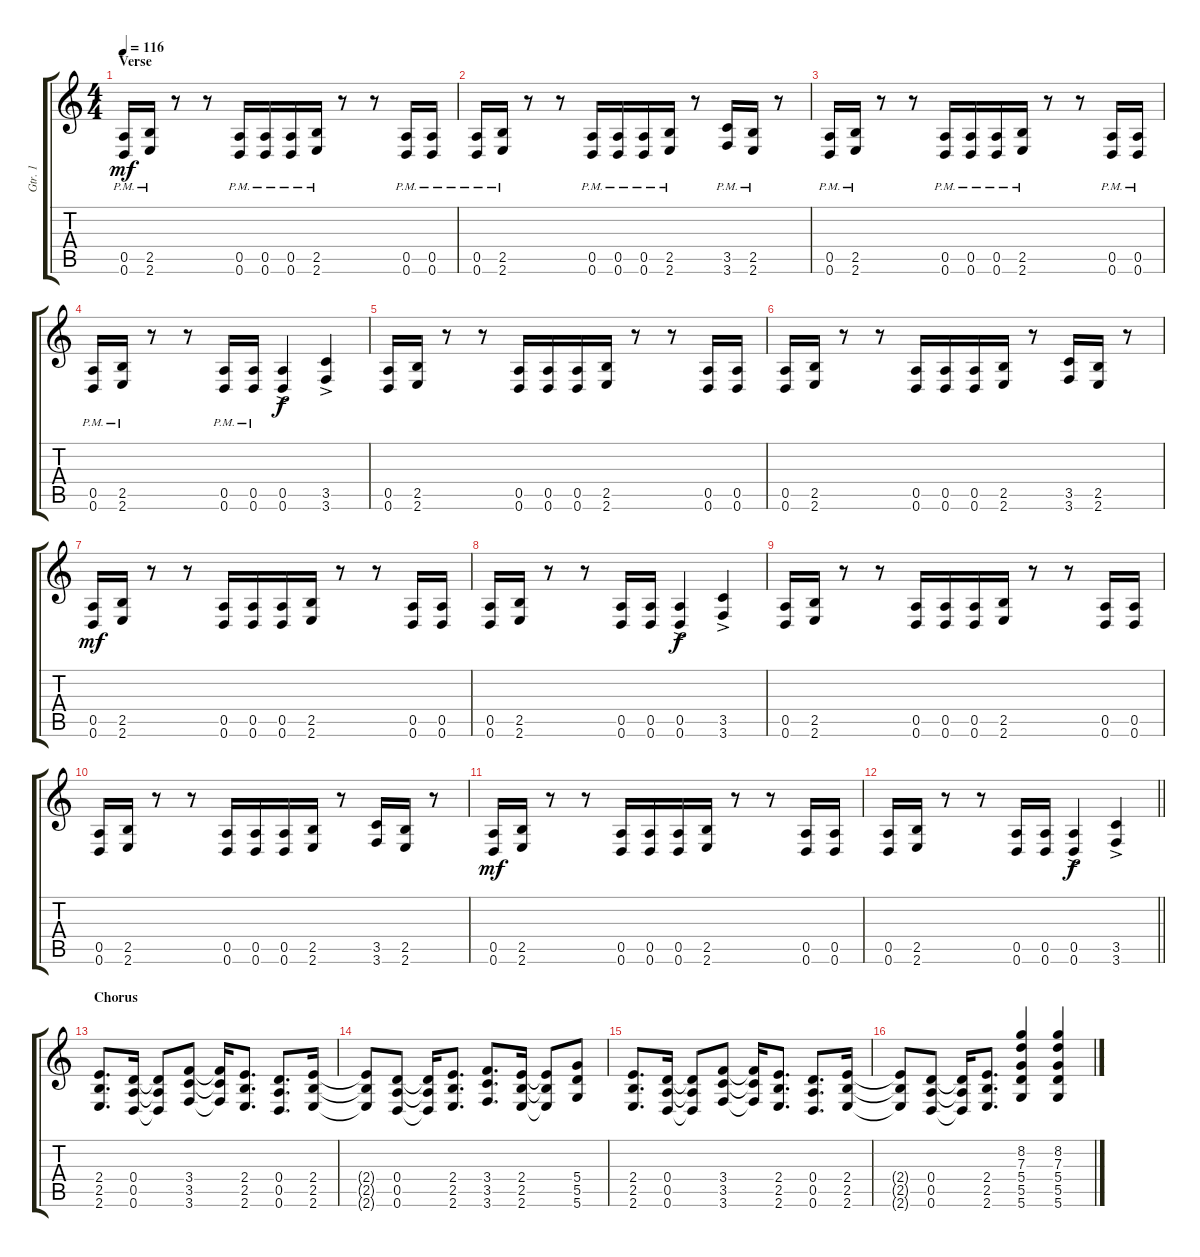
\track ("Gtr. 1" "Gtr. 1") {instrument distortionguitar}
\staff {score tabs}
\tuning (E4 B3 G3 D3 A2 D2) {hide}
\ts (4 4)
\section ("" "Verse")
\tempo 116
\clef g2
\ks c
(0.5{pm} 0.6{pm}).16{dy mf} (2.5{pm} 2.6{pm}).16 r.8 r.8 (0.5{pm} 0.6{pm}).16 (0.5{pm} 0.6{pm}).16{beam merge} (0.5{pm} 0.6{pm}).16 (2.5{pm} 2.6{pm}).16 r.8 r.8 (0.5{pm} 0.6{pm}).16 (0.5{pm} 0.6{pm}).16 |
(0.5{pm} 0.6{pm}).16 (2.5{pm} 2.6{pm}).16 r.8 r.8 (0.5{pm} 0.6{pm}).16 (0.5{pm} 0.6{pm}).16{beam merge} (0.5{pm} 0.6{pm}).16 (2.5{pm} 2.6{pm}).16 r.8 (3.5{pm} 3.6{pm}).16 (2.5{pm} 2.6{pm}).16 r.8 |
(0.5{pm} 0.6{pm}).16 (2.5{pm} 2.6{pm}).16 r.8 r.8 (0.5{pm} 0.6{pm}).16 (0.5{pm} 0.6{pm}).16{beam merge} (0.5{pm} 0.6{pm}).16 (2.5{pm} 2.6{pm}).16 r.8 r.8 (0.5{pm} 0.6{pm}).16 (0.5{pm} 0.6{pm}).16 |
(0.5{pm} 0.6{pm}).16 (2.5{pm} 2.6{pm}).16 r.8 r.8 (0.5{pm} 0.6{pm}).16 (0.5{pm} 0.6{pm}).16 (0.5{ac} 0.6{ac}).4{dy f} (3.5{ac} 3.6{ac}).4 |
(0.5 0.6).16 (2.5 2.6).16 r.8 r.8 (0.5 0.6).16 (0.5 0.6).16{beam merge} (0.5 0.6).16 (2.5 2.6).16 r.8 r.8 (0.5 0.6).16 (0.5 0.6).16 |
(0.5 0.6).16 (2.5 2.6).16 r.8 r.8 (0.5 0.6).16 (0.5 0.6).16{beam merge} (0.5 0.6).16 (2.5 2.6).16 r.8 (3.5 3.6).16 (2.5 2.6).16 r.8 |
(0.5 0.6).16{dy mf} (2.5 2.6).16 r.8 r.8 (0.5 0.6).16 (0.5 0.6).16{beam merge} (0.5 0.6).16 (2.5 2.6).16 r.8 r.8 (0.5 0.6).16 (0.5 0.6).16 |
(0.5 0.6).16 (2.5 2.6).16 r.8 r.8 (0.5 0.6).16 (0.5 0.6).16 (0.5{ac} 0.6{ac}).4{dy f} (3.5{ac} 3.6{ac}).4 |
(0.5 0.6).16 (2.5 2.6).16 r.8 r.8 (0.5 0.6).16 (0.5 0.6).16{beam merge} (0.5 0.6).16 (2.5 2.6).16 r.8 r.8 (0.5 0.6).16 (0.5 0.6).16 |
(0.5 0.6).16 (2.5 2.6).16 r.8 r.8 (0.5 0.6).16 (0.5 0.6).16{beam merge} (0.5 0.6).16 (2.5 2.6).16 r.8 (3.5 3.6).16 (2.5 2.6).16 r.8 |
(0.5 0.6).16{dy mf} (2.5 2.6).16 r.8 r.8 (0.5 0.6).16 (0.5 0.6).16{beam merge} (0.5 0.6).16 (2.5 2.6).16 r.8 r.8 (0.5 0.6).16 (0.5 0.6).16 |
\barLineRight lightlight
(0.5 0.6).16 (2.5 2.6).16 r.8 r.8 (0.5 0.6).16 (0.5 0.6).16 (0.5{ac} 0.6{ac}).4{dy f} (3.5{ac} 3.6{ac}).4 |
\section ("" "Chorus")
(2.4 2.5 2.6).8{d} (0.4 0.5 0.6).16 (0.4{t} 0.5{t} 0.6{t}).8 (3.4 3.5 3.6).8 (3.4{t} 3.5{t} 3.6{t}).16 (2.4 2.5 2.6).8{d} (0.4 0.5 0.6).8{d} (2.4 2.5 2.6).16 |
(2.4{t} 2.5{t} 2.6{t}).8 (0.4 0.5 0.6).8 (0.4{t} 0.5{t} 0.6{t}).16 (2.4 2.5 2.6).8{d} (3.4 3.5 3.6).8{d} (2.4 2.5 2.6).16 (2.4{t} 2.5{t} 2.6{t}).8 (5.4 5.5 5.6).8 |
(2.4 2.5 2.6).8{d} (0.4 0.5 0.6).16 (0.4{t} 0.5{t} 0.6{t}).8 (3.4 3.5 3.6).8 (3.4{t} 3.5{t} 3.6{t}).16 (2.4 2.5 2.6).8{d} (0.4 0.5 0.6).8{d} (2.4 2.5 2.6).16 |
(2.4{t} 2.5{t} 2.6{t}).8 (0.4 0.5 0.6).8 (0.4{t} 0.5{t} 0.6{t}).16 (2.4 2.5 2.6).8{d} (8.2 7.3 5.4 5.5 5.6).4 (8.2 7.3 5.4 5.5 5.6).4
